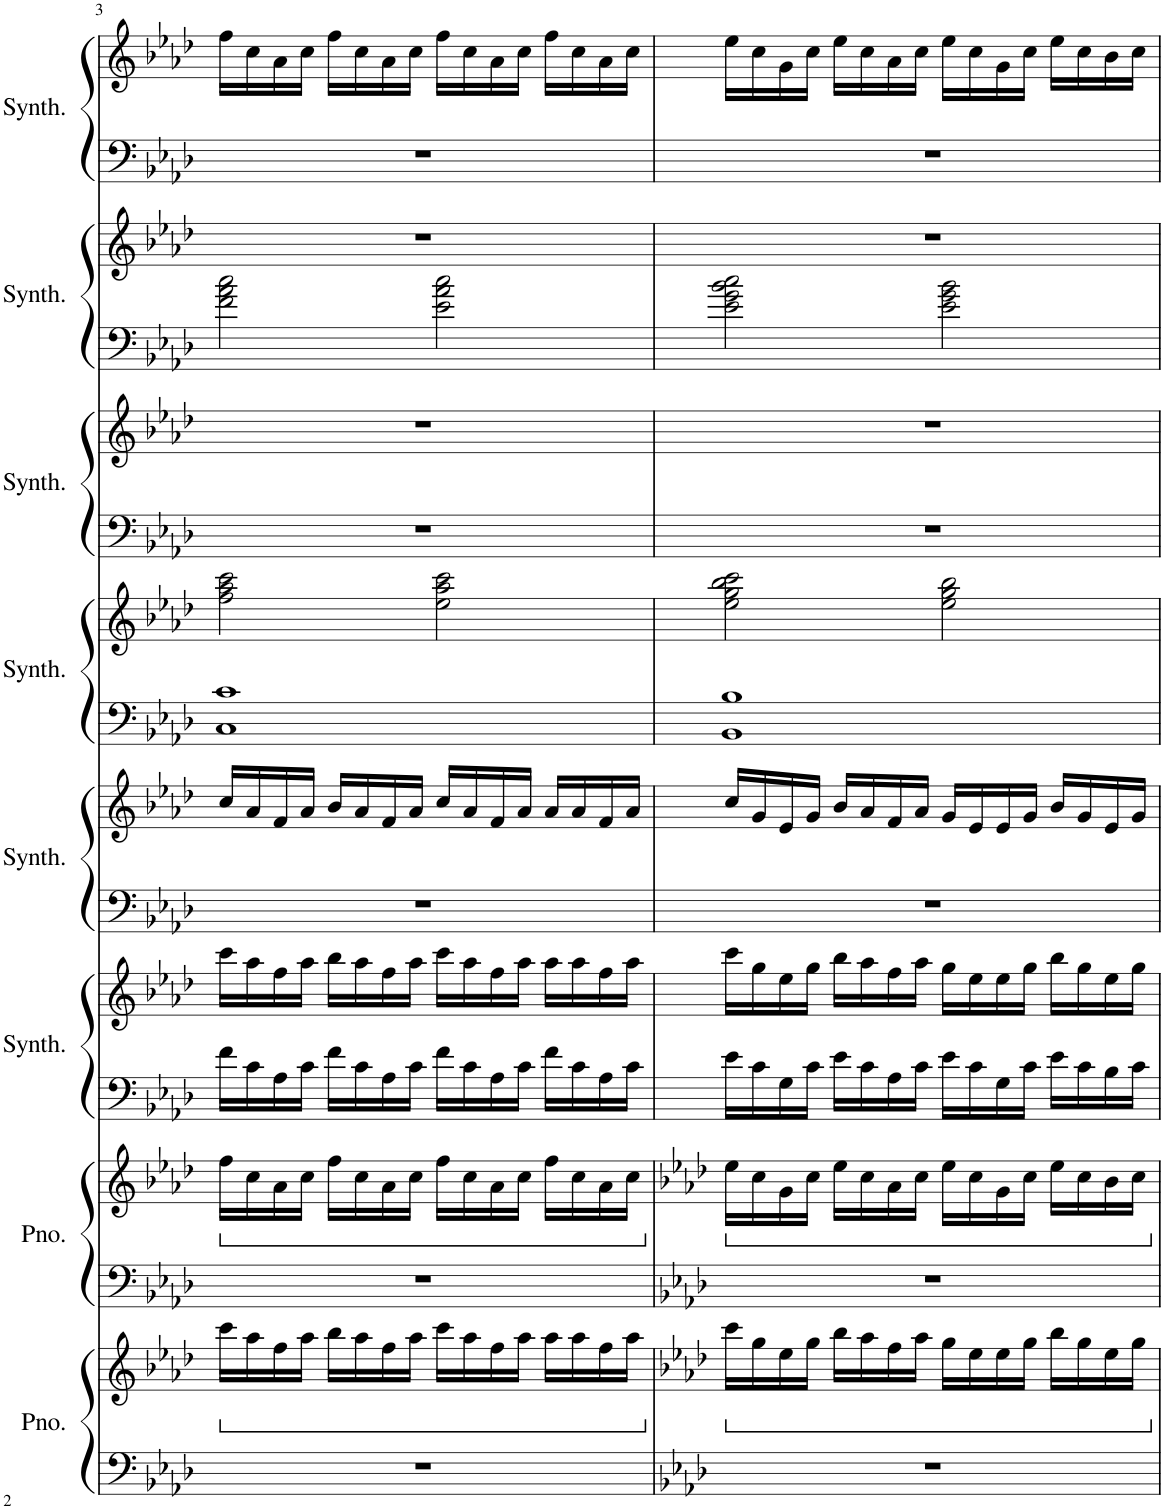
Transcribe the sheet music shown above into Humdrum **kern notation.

**kern	**kern	**kern	**kern	**kern	**kern	**kern	**kern	**kern	**kern	**kern	**kern	**kern	**kern	**kern	**kern
*part8	*part8	*part7	*part7	*part6	*part6	*part5	*part5	*part4	*part4	*part3	*part3	*part2	*part2	*part1	*part1
*staff16	*staff15	*staff14	*staff13	*staff12	*staff11	*staff10	*staff9	*staff8	*staff7	*staff6	*staff5	*staff4	*staff3	*staff2	*staff1
*I"Piano	*	*I"Piano	*	*I"Saw Synthesizer	*	*I"Square Synthesizer	*	*I"Metallic Synthesizer	*	*I"Poly Synthesizer	*	*I"New Age Synthesizer	*	*I"Saw Synthesizer	*
*I'Pno.	*	*I'Pno.	*	*I'Synth.	*	*I'Synth.	*	*I'Synth.	*	*I'Synth.	*	*I'Synth.	*	*I'Synth.	*
!!LO:PB:g=z
*clefF4	*clefG2	*clefF4	*clefG2	*clefF4	*clefG2	*clefF4	*clefG2	*clefF4	*clefG2	*clefF4	*clefG2	*clefF4	*clefG2	*clefF4	*clefG2
*k[b-e-a-d-]	*k[b-e-a-d-]	*k[b-e-a-d-]	*k[b-e-a-d-]	*k[b-e-a-d-]	*k[b-e-a-d-]	*k[b-e-a-d-]	*k[b-e-a-d-]	*k[b-e-a-d-]	*k[b-e-a-d-]	*k[b-e-a-d-]	*k[b-e-a-d-]	*k[b-e-a-d-]	*k[b-e-a-d-]	*k[b-e-a-d-]	*k[b-e-a-d-]
*M4/4	*M4/4	*M4/4	*M4/4	*M4/4	*M4/4	*M4/4	*M4/4	*M4/4	*M4/4	*M4/4	*M4/4	*M4/4	*M4/4	*M4/4	*M4/4
*	*ped	*	*	*	*	*	*	*	*	*	*	*	*	*	*
*	*	*	*ped	*	*	*	*	*	*	*	*	*	*	*	*
=3	=3	=3	=3	=3	=3	=3	=3	=3	=3	=3	=3	=3	=3	=3	=3
1r	16ccc\LL	1r	16ff\LL	16f\LL	16ccc\LL	1r	16cc/LL	1C 1c	2ff\ 2aa-\ 2ccc\	1r	1r	2f\ 2a-\ 2cc\	1r	1r	16ff\LL
.	16aa-\	.	16cc\	16c\	16aa-\	.	16a-/	.	.	.	.	.	.	.	16cc\
.	16ff\	.	16a-\	16A-\	16ff\	.	16f/	.	.	.	.	.	.	.	16a-\
.	16aa-\JJ	.	16cc\JJ	16c\JJ	16aa-\JJ	.	16a-/JJ	.	.	.	.	.	.	.	16cc\JJ
.	16bb-\LL	.	16ff\LL	16f\LL	16bb-\LL	.	16b-/LL	.	.	.	.	.	.	.	16ff\LL
.	16aa-\	.	16cc\	16c\	16aa-\	.	16a-/	.	.	.	.	.	.	.	16cc\
.	16ff\	.	16a-\	16A-\	16ff\	.	16f/	.	.	.	.	.	.	.	16a-\
.	16aa-\JJ	.	16cc\JJ	16c\JJ	16aa-\JJ	.	16a-/JJ	.	.	.	.	.	.	.	16cc\JJ
.	16ccc\LL	.	16ff\LL	16f\LL	16ccc\LL	.	16cc/LL	.	2ee-\ 2aa-\ 2ccc\	.	.	2e-\ 2a-\ 2cc\	.	.	16ff\LL
.	16aa-\	.	16cc\	16c\	16aa-\	.	16a-/	.	.	.	.	.	.	.	16cc\
.	16ff\	.	16a-\	16A-\	16ff\	.	16f/	.	.	.	.	.	.	.	16a-\
.	16aa-\JJ	.	16cc\JJ	16c\JJ	16aa-\JJ	.	16a-/JJ	.	.	.	.	.	.	.	16cc\JJ
.	16aa-\LL	.	16ff\LL	16f\LL	16aa-\LL	.	16a-/LL	.	.	.	.	.	.	.	16ff\LL
.	16aa-\	.	16cc\	16c\	16aa-\	.	16a-/	.	.	.	.	.	.	.	16cc\
.	16ff\	.	16a-\	16A-\	16ff\	.	16f/	.	.	.	.	.	.	.	16a-\
.	16aa-\JJ	.	16cc\JJ	16c\JJ	16aa-\JJ	.	16a-/JJ	.	.	.	.	.	.	.	16cc\JJ
=4	=4	=4	=4	=4	=4	=4	=4	=4	=4	=4	=4	=4	=4	=4	=4
*k[b-e-a-d-]	*k[b-e-a-d-]	*k[b-e-a-d-]	*k[b-e-a-d-]	*	*	*	*	*	*	*	*	*	*	*	*
*	*Xped	*	*	*	*	*	*	*	*	*	*	*	*	*	*
*	*ped	*	*	*	*	*	*	*	*	*	*	*	*	*	*
*	*	*	*Xped	*	*	*	*	*	*	*	*	*	*	*	*
*	*	*	*ped	*	*	*	*	*	*	*	*	*	*	*	*
1r	16ccc\LL	1r	16ee-\LL	16e-\LL	16ccc\LL	1r	16cc/LL	1BB- 1B-	2ee-\ 2gg\ 2bb-\ 2ccc\	1r	1r	2e-\ 2g\ 2b-\ 2cc\	1r	1r	16ee-\LL
.	16gg\	.	16cc\	16c\	16gg\	.	16g/	.	.	.	.	.	.	.	16cc\
.	16ee-\	.	16g\	16G\	16ee-\	.	16e-/	.	.	.	.	.	.	.	16g\
.	16gg\JJ	.	16cc\JJ	16c\JJ	16gg\JJ	.	16g/JJ	.	.	.	.	.	.	.	16cc\JJ
.	16bb-\LL	.	16ee-\LL	16e-\LL	16bb-\LL	.	16b-/LL	.	.	.	.	.	.	.	16ee-\LL
.	16aa-\	.	16cc\	16c\	16aa-\	.	16a-/	.	.	.	.	.	.	.	16cc\
.	16ff\	.	16a-\	16A-\	16ff\	.	16f/	.	.	.	.	.	.	.	16a-\
.	16aa-\JJ	.	16cc\JJ	16c\JJ	16aa-\JJ	.	16a-/JJ	.	.	.	.	.	.	.	16cc\JJ
.	16gg\LL	.	16ee-\LL	16e-\LL	16gg\LL	.	16g/LL	.	2ee-\ 2gg\ 2bb-\	.	.	2e-\ 2g\ 2b-\	.	.	16ee-\LL
.	16ee-\	.	16cc\	16c\	16ee-\	.	16e-/	.	.	.	.	.	.	.	16cc\
.	16ee-\	.	16g\	16G\	16ee-\	.	16e-/	.	.	.	.	.	.	.	16g\
.	16gg\JJ	.	16cc\JJ	16c\JJ	16gg\JJ	.	16g/JJ	.	.	.	.	.	.	.	16cc\JJ
.	16bb-\LL	.	16ee-\LL	16e-\LL	16bb-\LL	.	16b-/LL	.	.	.	.	.	.	.	16ee-\LL
.	16gg\	.	16cc\	16c\	16gg\	.	16g/	.	.	.	.	.	.	.	16cc\
.	16ee-\	.	16b-\	16B-\	16ee-\	.	16e-/	.	.	.	.	.	.	.	16b-\
.	16gg\JJ	.	16cc\JJ	16c\JJ	16gg\JJ	.	16g/JJ	.	.	.	.	.	.	.	16cc\JJ
*	*Xped	*	*	*	*	*	*	*	*	*	*	*	*	*	*
*	*	*	*Xped	*	*	*	*	*	*	*	*	*	*	*	*
=	=	=	=	=	=	=	=	=	=	=	=	=	=	=	=
*-	*-	*-	*-	*-	*-	*-	*-	*-	*-	*-	*-	*-	*-	*-	*-
